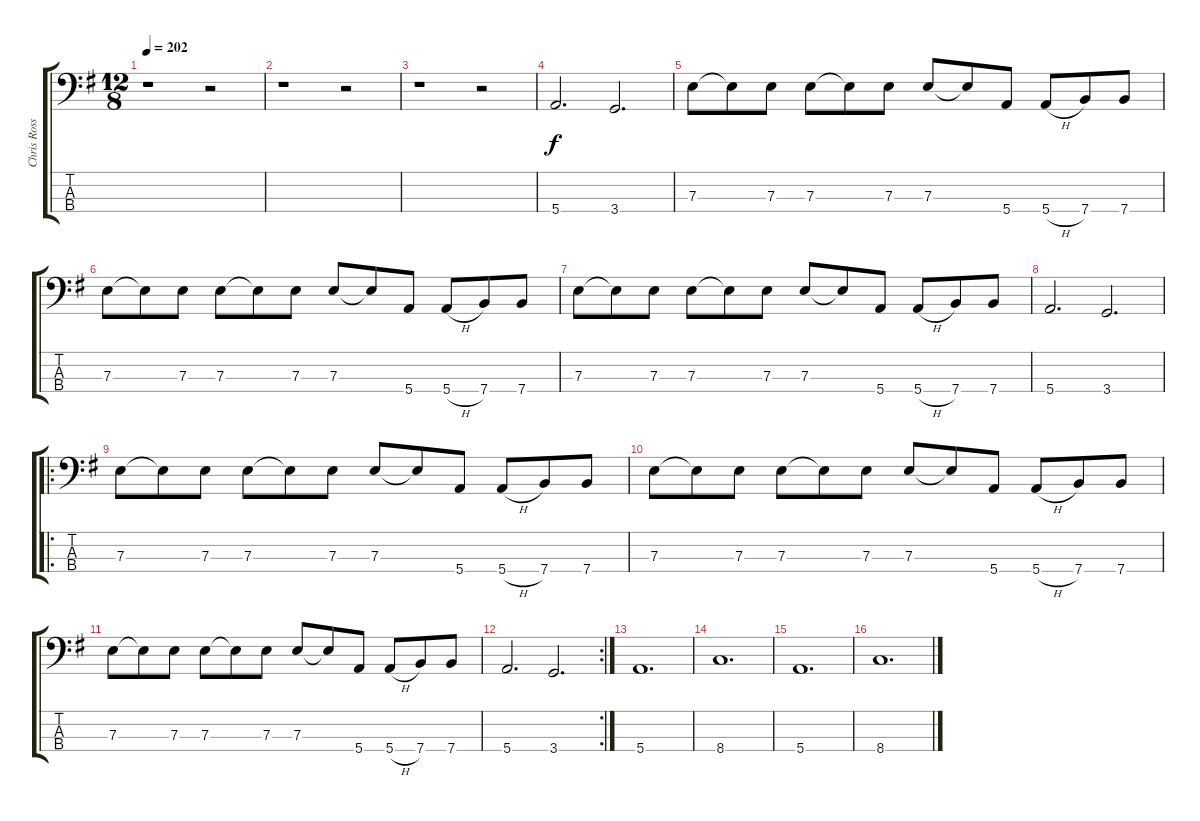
\track ("Chris Ross" "Chris Ross") {instrument electricbassfinger}
\staff {score tabs}
\tuning (G2 D2 A1 E1) {hide}
\ts (12 8)
\tempo 202
\clef f4
\ks g
r.1{dy f instrument electricbassfinger} r.2 |
r.1 r.2 |
r.1 r.2 |
5.4.2{d} 3.4.2{d} |
7.3.8 7.3{t}.8 7.3.8 7.3.8 7.3{t}.8 7.3.8 7.3.8 7.3{t}.8 5.4.8 5.4{h}.8 7.4.8 7.4.8 |
7.3.8 7.3{t}.8 7.3.8 7.3.8 7.3{t}.8 7.3.8 7.3.8 7.3{t}.8 5.4.8 5.4{h}.8 7.4.8 7.4.8 |
7.3.8 7.3{t}.8 7.3.8 7.3.8 7.3{t}.8 7.3.8 7.3.8 7.3{t}.8 5.4.8 5.4{h}.8 7.4.8 7.4.8 |
5.4.2{d} 3.4.2{d} |
\ro
7.3.8 7.3{t}.8 7.3.8 7.3.8 7.3{t}.8 7.3.8 7.3.8 7.3{t}.8 5.4.8 5.4{h}.8 7.4.8 7.4.8 |
7.3.8 7.3{t}.8 7.3.8 7.3.8 7.3{t}.8 7.3.8 7.3.8 7.3{t}.8 5.4.8 5.4{h}.8 7.4.8 7.4.8 |
7.3.8 7.3{t}.8 7.3.8 7.3.8 7.3{t}.8 7.3.8 7.3.8 7.3{t}.8 5.4.8 5.4{h}.8 7.4.8 7.4.8 |
\rc 2
5.4.2{d} 3.4.2{d} |
5.4.1{d} |
8.4.1{d} |
5.4.1{d} |
8.4.1{d}
